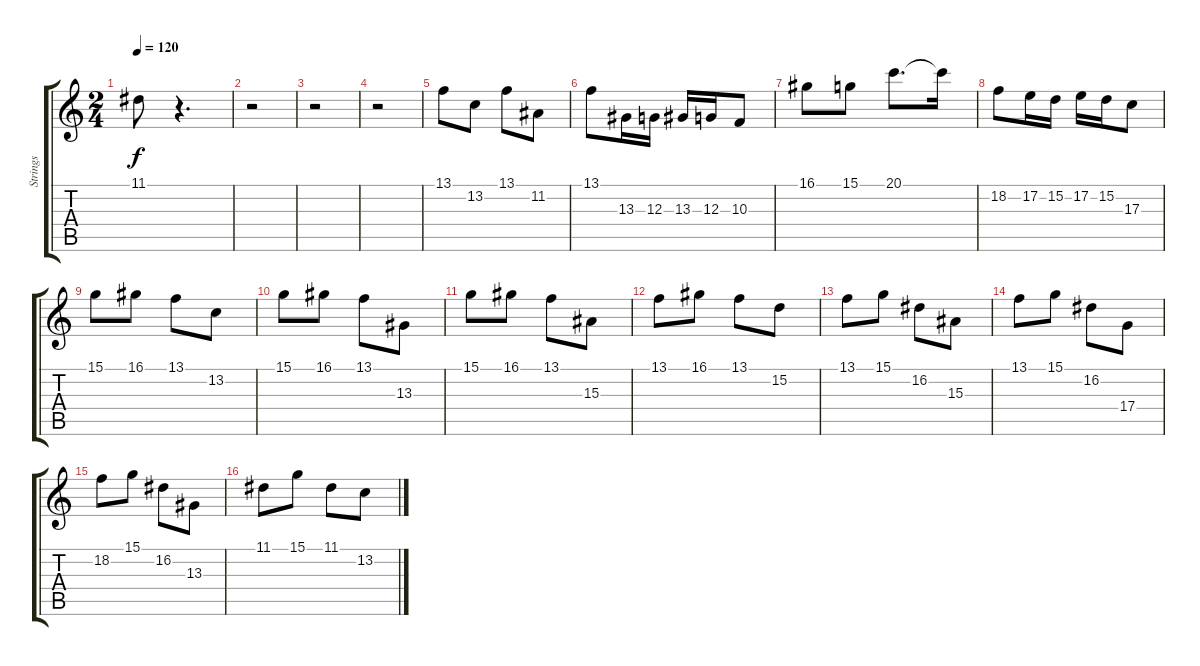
\track ("Strings" "Strings") {instrument stringensemble1}
\staff {score tabs}
\tuning (E4 B3 G3 D3 A2 E2) {hide}
\ts (2 4)
\tempo 120
\clef g2
\ks c
11.1{t}.8{dy f} r.4{d} |
r.2 |
r.2 |
r.2 |
13.1.8 13.2.8 13.1.8 11.2.8 |
13.1.8 13.3.16 12.3.16 13.3.16 12.3.16 10.3.8 |
16.1.8 15.1.8 20.1.8{d} 20.1{t}.16 |
18.2.8 17.2.16 15.2.16 17.2.16 15.2.16 17.3.8 |
15.1.8 16.1.8 13.1.8 13.2.8 |
15.1.8 16.1.8 13.1.8 13.3.8 |
15.1.8 16.1.8 13.1.8 15.3.8 |
13.1.8 16.1.8 13.1.8 15.2.8 |
13.1.8 15.1.8 16.2.8 15.3.8 |
13.1.8 15.1.8 16.2.8 17.4.8 |
18.2.8 15.1.8 16.2.8 13.3.8 |
11.1.8 15.1.8 11.1.8 13.2.8
